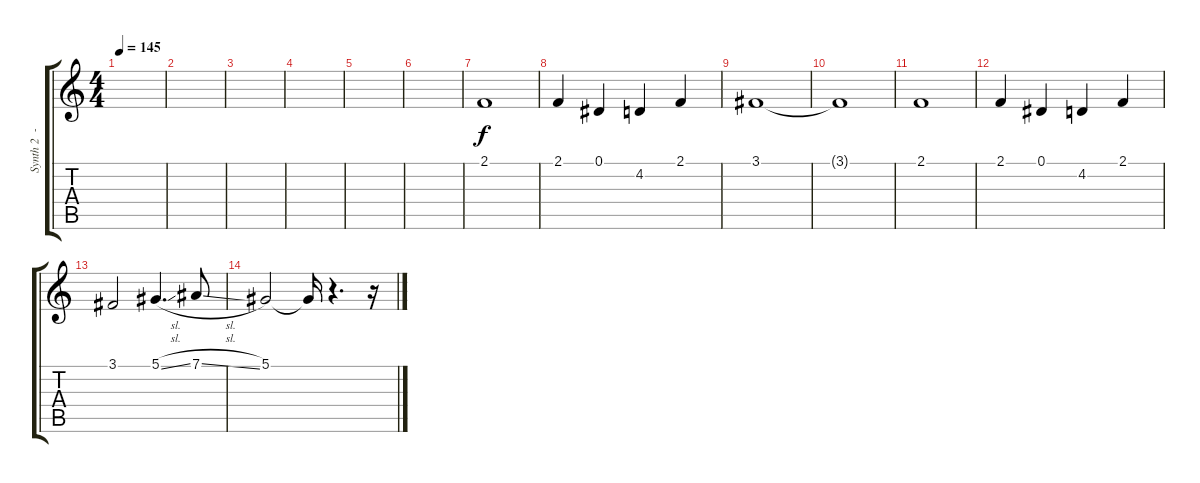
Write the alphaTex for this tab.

\track ("Synth 2  - Guitar 3" "Synth 2  -") {instrument lead2sawtooth}
\staff {score tabs}
\tuning (Eb4 Bb3 Gb3 Db3 Ab2 Eb2) {hide}
\ts (4 4)
\tempo 145
\clef g2
\ks c
|
|
|
|
|
|
2.1.1{instrument distortionguitar} |
2.1.4 0.1.4 4.2.4 2.1.4 |
3.1.1 |
3.1{t}.1 |
2.1.1 |
2.1.4 0.1.4 4.2.4 2.1.4 |
3.1.2 5.1{sl}.4{d} 7.1{sl}.8 |
5.1.2 5.1{t}.16 r.4{d} r.16
